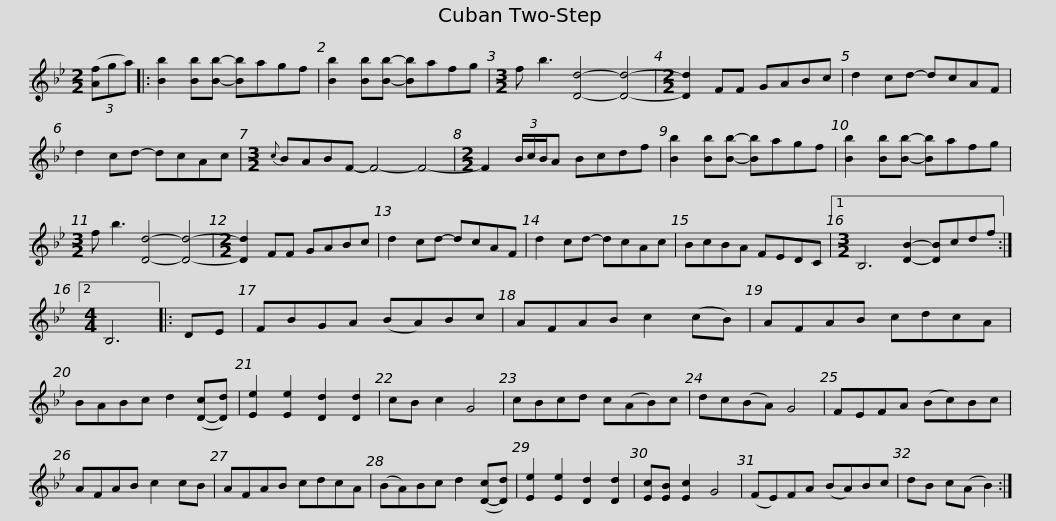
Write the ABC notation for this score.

X:1
L:1/8
M:2/2
I:linebreak $
K:Bb
V:1 treble
V:1
 (3([Af]ga) |: [Bb]2 [Bb][Bb]- [Bb]agf | [Bb]2 [Bb][Bb]- [Bb]afg |[M:3/2] f b3 [Dd]4- [Dd]4- |[M:2/2] [Dd]2 FF GABc | %5
 d2 cd- dcAF |$ d2 cd- dcAc |[M:3/2]{c} BABF- F4- F4- |[M:2/2] F2 (3B/c/B/A Bcdf | [Bb]2 [Bb][Bb]- [Bb]agf | %10
 [Bb]2 [Bb][Bb]- [Bb]afg |$[M:3/2] f b3 [Dd]4- [Dd]4- |[M:2/2] [Dd]2 FF GABc | d2 cd- dcAF | d2 cd- dcAc | %15
 BcBA FEDC |1$[M:3/2] B,6 [DB]2- [DB]cdf :|2[M:4/4] B,6 |: DE | FBGA (BA)Bc | %20
 AFAB c2 (cB) | AFAB cdcA |$ BABc d2 ([D-c][Dd]) | [Ee]2 [Ee]2 [Dd]2 [Dd]2 | cB c2 G4 | %25
 cBcd c(AB)c | dc(BA) G4 | FEFA (Bc)Bc | AFAB c2 cB |$ AFAB cdcA | %30
 (BA)Bc d2 ([D-c][Dd]) | [Ee]2 [Ee]2 [Dd]2 [Dd]2 | [Ec][EB] [Ec]2 G4 | (FE)FA (BA)Bc | dB c(A B2) :| %35
